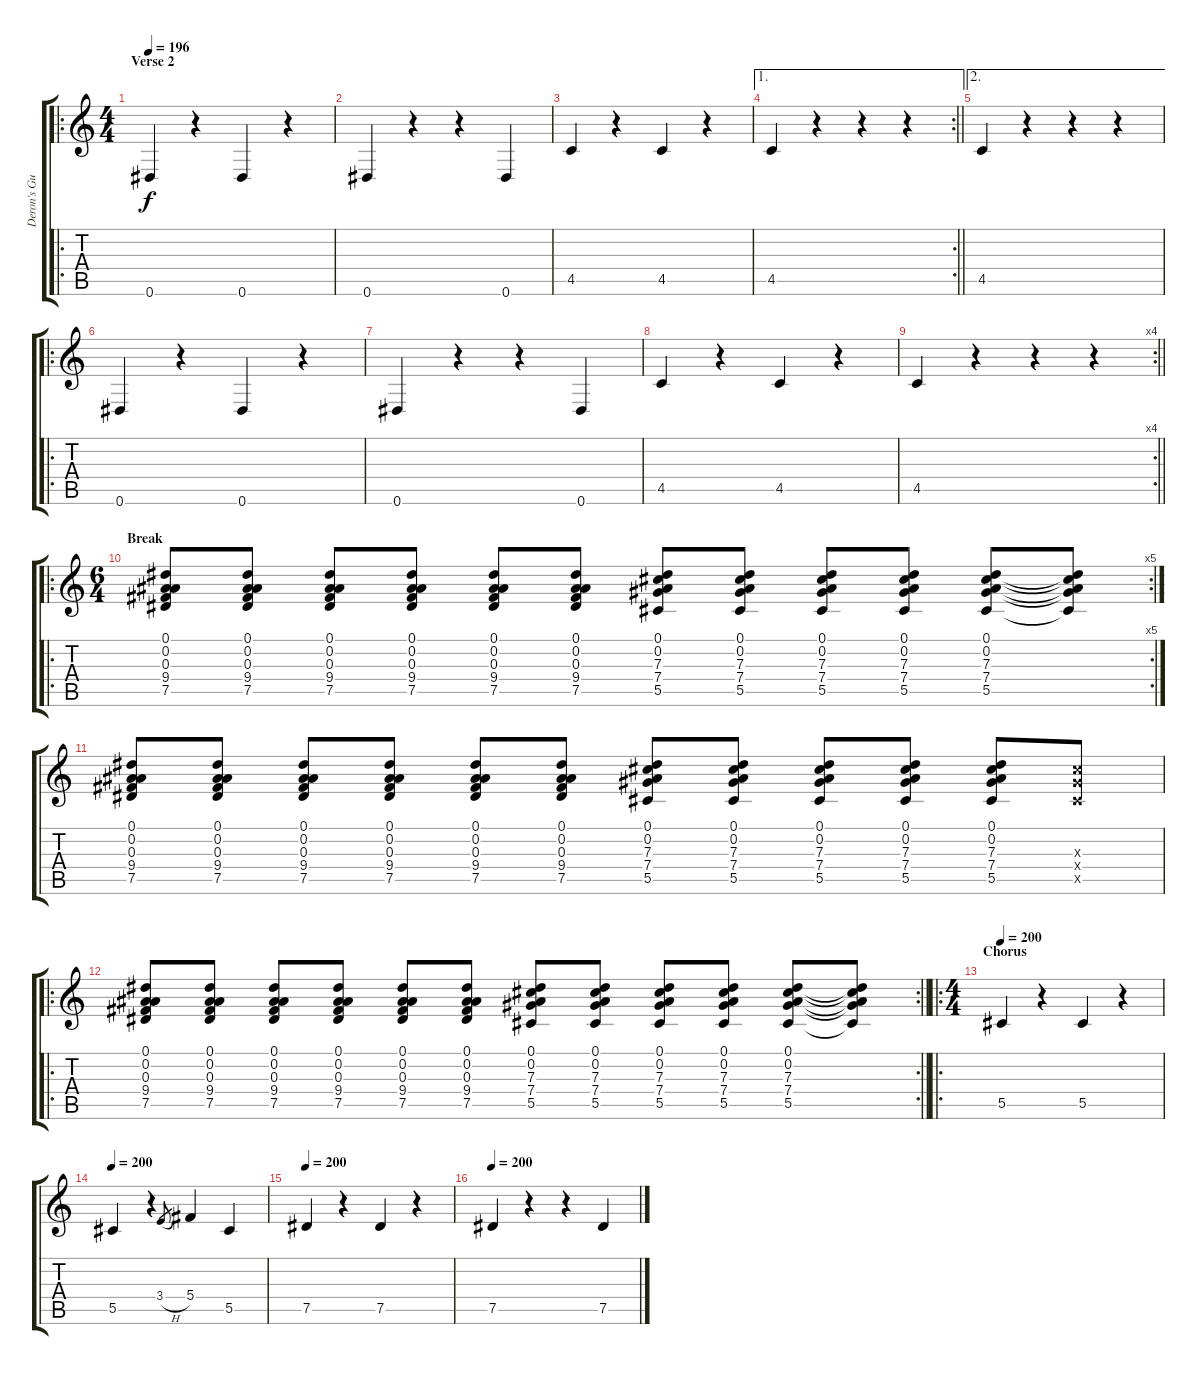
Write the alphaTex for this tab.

\track ("Deron's Guitar" "Deron's Gu") {instrument overdrivenguitar}
\staff {score tabs}
\tuning (Eb4 Bb3 Gb3 Db3 Ab2 Eb2) {hide}
\ro
\ts (4 4)
\section ("" "Verse 2")
\tempo 196
\clef g2
\ks c
0.6.4{dy f} r.4 0.6.4 r.4 |
0.6.4 r.4 r.4 0.6.4 |
4.5.4 r.4 4.5.4 r.4 |
\ae 1
\rc 2
\barLineRight lightlight
4.5.4 r.4 r.4 r.4 |
\ae 2
4.5.4 r.4 r.4 r.4 |
\ro
0.6.4 r.4 0.6.4 r.4 |
0.6.4 r.4 r.4 0.6.4 |
4.5.4 r.4 4.5.4 r.4 |
\rc 4
\barLineRight lightlight
4.5.4 r.4 r.4 r.4 |
\ro
\rc 5
\ts (6 4)
\section ("" "Break")
(0.1 0.2 0.3 9.4 7.5).8{volume 12} (0.1 0.2 0.3 9.4 7.5).8 (0.1 0.2 0.3 9.4 7.5).8 (0.1 0.2 0.3 9.4 7.5).8 (0.1 0.2 0.3 9.4 7.5).8 (0.1 0.2 0.3 9.4 7.5).8 (0.1 0.2 7.3 7.4 5.5).8 (0.1 0.2 7.3 7.4 5.5).8 (0.1 0.2 7.3 7.4 5.5).8 (0.1 0.2 7.3 7.4 5.5).8 (0.1 0.2 7.3 7.4 5.5).8 (0.1{t} 0.2{t} 7.3{t} 7.4{t} 5.5{t}).8 |
(0.1 0.2 0.3 9.4 7.5).8 (0.1 0.2 0.3 9.4 7.5).8 (0.1 0.2 0.3 9.4 7.5).8 (0.1 0.2 0.3 9.4 7.5).8 (0.1 0.2 0.3 9.4 7.5).8 (0.1 0.2 0.3 9.4 7.5).8 (0.1 0.2 7.3 7.4 5.5).8 (0.1 0.2 7.3 7.4 5.5).8 (0.1 0.2 7.3 7.4 5.5).8 (0.1 0.2 7.3 7.4 5.5).8 (0.1 0.2 7.3 7.4 5.5).8 (7.3{x} 7.4{x} 5.5{x}).8 |
\ro
\rc 2
\barLineRight lightlight
(0.1 0.2 0.3 9.4 7.5).8 (0.1 0.2 0.3 9.4 7.5).8 (0.1 0.2 0.3 9.4 7.5).8 (0.1 0.2 0.3 9.4 7.5).8 (0.1 0.2 0.3 9.4 7.5).8 (0.1 0.2 0.3 9.4 7.5).8 (0.1 0.2 7.3 7.4 5.5).8 (0.1 0.2 7.3 7.4 5.5).8 (0.1 0.2 7.3 7.4 5.5).8 (0.1 0.2 7.3 7.4 5.5).8 (0.1 0.2 7.3 7.4 5.5).8 (0.1{t} 0.2{t} 7.3{t} 7.4{t} 5.5{t}).8 |
\ro
\ts (4 4)
\section ("" "Chorus")
\tempo 200
5.5.4{volume 16} r.4 5.5.4 r.4 |
\tempo 200
5.5.4 r.4 3.4{h}.8{gr} 5.4.4 5.5.4 |
\tempo 200
7.5.4 r.4 7.5.4 r.4 |
\tempo 200
7.5.4 r.4 r.4 7.5.4
